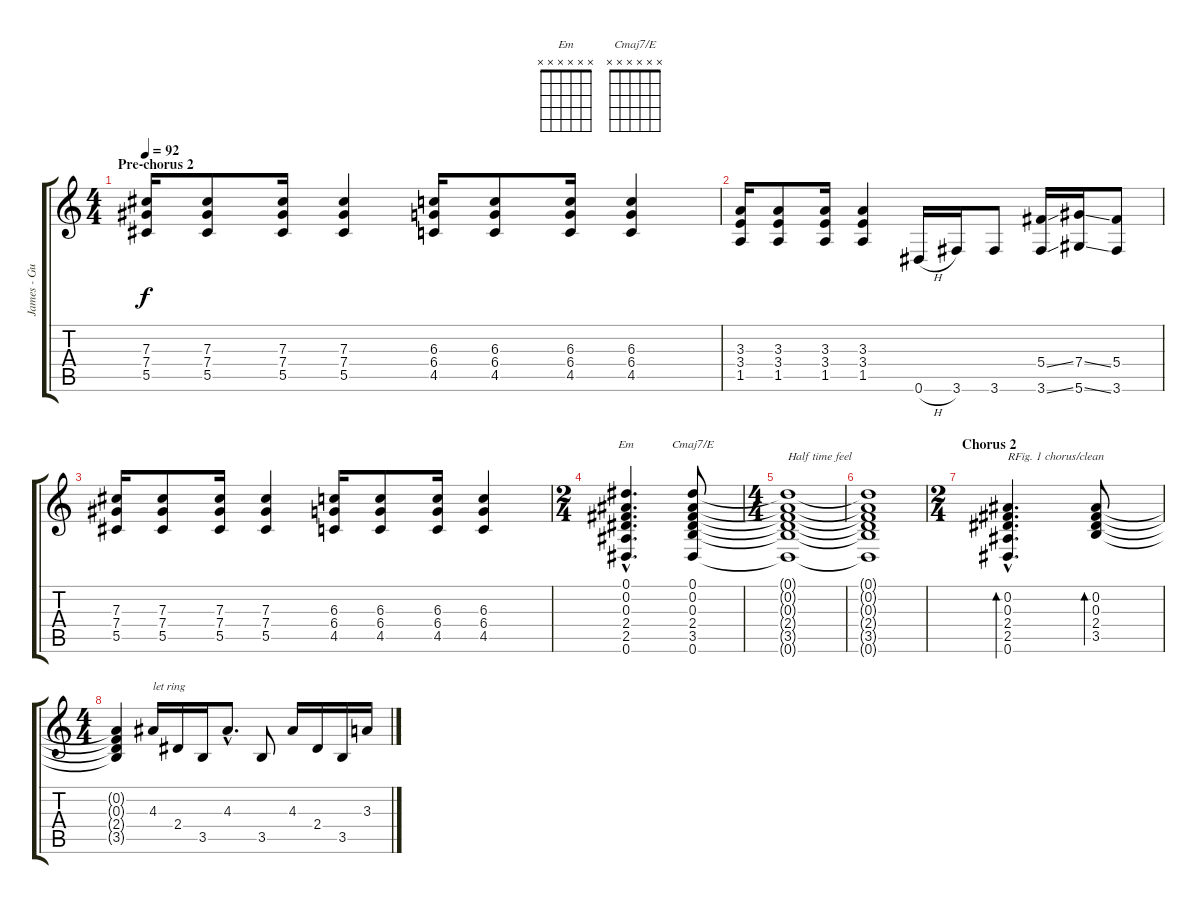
\track ("James - Guitar" "James - Gu") {instrument distortionguitar}
\staff {score tabs}
\tuning (Eb4 Bb3 Gb3 Db3 Ab2 Eb2) {hide}
\chord ("Em" x x x x x x)
\chord ("Cmaj7/E" x x x x x x)
\ts (4 4)
\section ("" "Pre-chorus 2")
\tempo 92
\clef g2
\ks c
(7.3 7.4 5.5).16{dy f} (7.3 7.4 5.5).8 (7.3 7.4 5.5).16 (7.3 7.4 5.5).4 (6.3 6.4 4.5).16 (6.3 6.4 4.5).8 (6.3 6.4 4.5).16 (6.3 6.4 4.5).4 |
(3.3 3.4 1.5).16 (3.3 3.4 1.5).8 (3.3 3.4 1.5).16 (3.3 3.4 1.5).4 0.6{h}.16 3.6.16 3.6.8 (5.4{ss} 3.6{ss}).16 (7.4{ss} 5.6{ss}).16 (5.4 3.6).8 |
(7.3 7.4 5.5).16 (7.3 7.4 5.5).8 (7.3 7.4 5.5).16 (7.3 7.4 5.5).4 (6.3 6.4 4.5).16 (6.3 6.4 4.5).8 (6.3 6.4 4.5).16 (6.3 6.4 4.5).4 |
\ts (2 4)
(0.1{hac} 0.2{hac} 0.3{hac} 2.4{hac} 2.5{hac} 0.6{hac}).4{d ch "Em"} (0.1 0.2 0.3 2.4 3.5 0.6).8{ch "Cmaj7/E"} |
\ts (4 4)
(0.1{t} 0.2{t} 0.3{t} 2.4{t} 3.5{t} 0.6{t}).1{txt "Half time feel"} |
(0.1{t} 0.2{t} 0.3{t} 2.4{t} 3.5{t} 0.6{t}).1 |
\ts (2 4)
\section ("" "Chorus 2")
(0.2{hac} 0.3{hac} 2.4{hac} 2.5{hac} 0.6{hac}).4{d bd 60 txt "RFig. 1 chorus/clean" instrument electricguitarjazz} (0.2 0.3 2.4 3.5).8{bd 60} |
\ts (4 4)
(0.2{t} 0.3{t} 2.4{t} 3.5{t}).4 4.3.16{txt "let ring"} 2.4.16 3.5.16 4.3{hac}.8{d} 3.5.8 4.3.16 2.4.16 3.5.16 3.3.16
